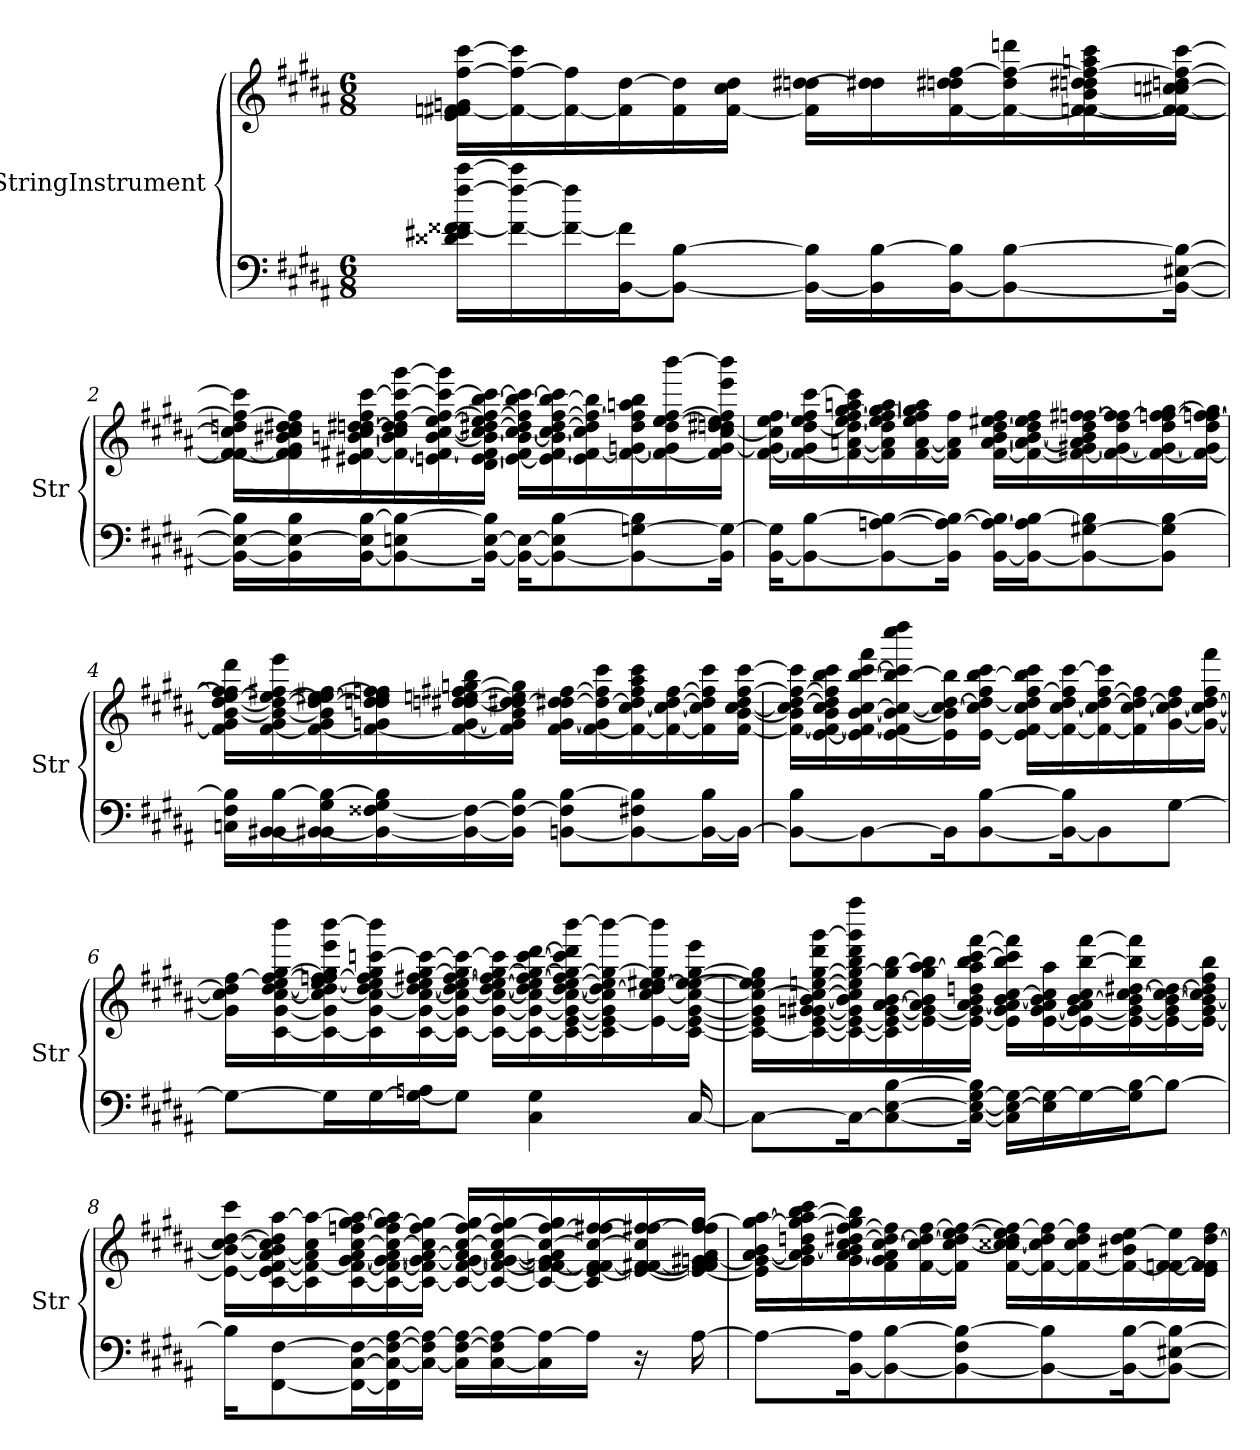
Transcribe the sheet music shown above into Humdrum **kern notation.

**kern	**kern
*part2	*part1
*staff2	*staff1
*I"StringInstrument	*I"StringInstrument
*I'Str	*I'Str
*clefF4	*clefG2
*k[f#c#g#d#a#]	*k[f#c#g#d#a#]
*M6/8	*M6/8
*MM78	*MM78
=1	=1
16d##X\ 16e#X\ [16f#\ 16f##X\ [16ff#\ [16ccc#\LL	16e\ 16fn\ [16f#X\ 16gn\ [16ff#\ [16ccc#\LL
16f#\_ 16ff#\_ 16ccc#\]	16f#\_ 16ff#\_ 16ccc#\]
16f#\_ 16ff#\]	16f#\_ 16ff#\]
[16BB\ 16f#\]J	16f#\] [16dd#\
8BB\_ [8B\J	16f#\ 16dd#\]
.	[16f#\ 16cc#\ 16dd#\JJ
16BB\_ 16B\]LL	16f#\] [16ddn\ 16dd#X\LL
16BB\] [16B\	16dd\] 16dd#X\
[16BB\ 16B\]J	[16f#\ 16ddn\ 16dd#X\ [16ff#\
8BB\_ [8B\	16f#\_ 16dd#\ 16ff#\_ 16dddn\
.	[16fn\ 16f#\_ 16b\ 16ddn\ 16dd#X\ 16ff#\_ 16aan\ 16ccc#\
16BB\_ [16E#X\ 16B\_Jk	16f\_ 16f#\_ 16ccn\ [16cc#X\ 16ddn\ 16ff#\_ [16ccc#\JJ
!!LO:LB:g=z
=2	=2
16BB\_ 16E#\_ 16B\]LL	16f\_ 16f#\_ 16cc#\] 16ddn\ 16ff#\_ 16ccc#\]LL
16BB\] 16E#\_ 16B\	16f\] 16f#\] 16g#\ 16b#X\ 16cc#\ 16dd\ 16dd#X\ 16ff#\]
[16BB\ 16E#\] [16B\J	16e#X\ [16f#X\ [16bn\ [16cc#\ [16ddn\ [16dd#X\ 16ff#\ [16ccc#\
8BB\_ 8En\ 8B\_	16f#\_ 16b\] 16cc#\] 16dd\] 16dd#\] [16ff#\ 16ccc#\_ [16ggg#\
.	16en\ 16f#\_ [16b\ [16cc#\ [16ee\ 16ff#\_ 16ccc#\_ 16ggg#\]
16BB\_ [16E\ 16B\]Jk	16d#\ [16e\ 16f#\_ 16b\] 16cc#\_ [16dd#X\ 16ee\] 16ff#\_ [16bb\ 16ccc#\_JJ
16BB\_ 16E\_KL	16e\_ 16f#\] [16b\ 16cc#\_ 16dd#\] 16ff#\] 16bb\_ 16ccc#\_LL
8BB\_ 8E\] [8B\	16e\] [16f#\ 16b\] 16cc#\_ [16dd#\ [16ff#\ 16bb\_ 16ccc#\]
.	16e\ 16f#\_ 16cc#\] 16dd#\] 16ff#\_ 16bb\]
8BB\_ [8Gn\ 8B\]	16f#\_ [16gn\ 16dd#\ 16ff#\] 16aan\ 16bb\
.	16f#\_ 16g\] 16dd#\ [16ee\ [16ff#\ [16bbb\
16BB\] 16G\_Jk	16f#\] [16g\ [16cc#\ 16ddn\ 16dd#X\ 16ee\] 16ff#\] 16eee\ 16bbb\]JJ
!!LO:LB:g=z
=3	=3
[16BB\ 16G\]KL	[16f#\ 16g\_ 16cc#\] [16ee\ 16ff#\LL
8BB\_ [8B\	16f#\_ 16g\] [16dd#\ 16ee\] 16ff#\ [16ccc#\
.	16f#\_ [16an\ 16dd#\] [16ee\ [16ff#\ 16gg#\ 16aan\ 16ccc#\]
8BB\_ [8An\ 8B\_	16f#\] 16a\] 16dd#\ 16ee\_ 16ff#\_ [16gg#\ 16aa\
.	[16f#\ [16a\ 16ee\] 16ff#\] 16gg#\] 16aa\
16BB\] 16A\_ 16B\_Jk	16f#\] 16a\] 16ff#\JJ
[16BB\ 16A\_ 16B\]LL	[16f#\ [16a\ [16b\ [16dd#\ 16ee#X\ 16ff#\LL
16BB\_ 16A\] [16B\J	16f#\_ 16a\_ 16b\_ 16dd#\] 16ee#\ 16ff#\
8BB\_ [8G#X\ 8B\]	16f#\_ [16g#X\ 16a\] 16b\] 16dd#\ [16ffn\ [16ff#X\
.	16f#\_ 16g#\_ 16dd#\ 16ff\] 16ff#\_
8BB\] 8G#\] [8B\J	16f#\_ 16g#\_ 16dd#\ 16ffn\ 16ff#\_ [16gg#\
.	16f#\_ 16g#\] 16dd#\ [16ffn\ 16ff#\_ 16gg#\]JJ
!!LO:LB:g=z
=4	=4
16Cn\ 16F#\ 16B\]LL	16f#\] 16g#\ [16b\ [16dd#\ [16ee\ 16ff\] 16ff#\] 16ddd#\LL
[16BB\ 16BB#X\ [16B\	[16f#\ 16g#\ 16b\_ 16dd#\_ 16ee\_ 16ff#X\ 16eee\
16BB\_ 16BB#X\ 16G#\ 16B\_	16f#\_ 16g#\ 16b\] 16dd#\_ 16ee\_ 16ee#X\ [16ff#\
16BB\_ [16F##X\ 16G#\ 16B\]	16f#\_ 16gn\ 16ddn\ 16dd#\] 16ee\] 16ffn\ 16ff#\]
16BB\_ 16F##\_	16f#\_ [16g\ [16ddn\ 16dd#X\ [16een\ 16ff#X\ [16ggn\ 16bb\
16BB\] 16F##\_ 16B\JJ	16f#\] 16g\] 16b\ 16dd\_ 16dd#X\ 16ee\] 16gg\]JJ
[8BBn\ 8F##\] [8B\L	16f#\ [16g\ 16dd\] [16dd#X\ [16ff#\LL
.	[16f#\ 16g\] 16dd#\_ 16ff#\] 16ccc#\
8BB\_ 8F#X\ 8B\]	16f#\_ [16cc#\ 16dd#\] 16ff#\ 16aa#\ 16ccc#\
.	16f#\_ 16cc#\_ [16dd#\ [16ff#\
16BB\_ 16B\L	16f#\] 16cc#\] 16dd#\] 16ff#\] 16ccc#\
16BB\JJ_	[16f#\ [16b\ [16cc#\ 16dd#\ [16ff#\ [16ccc#\JJ
!!LO:LB:g=z
=5	=5
8BB\_ 8B\L	16f#\_ 16b\] 16cc#\] [16dd#\ 16ff#\_ 16ccc#\]LL
.	[16e\ 16f#\_ 16b\ 16cc#\ 16dd#\] 16ff#\] 16bb\ 16ccc#\
8BB\_	16e\] 16f#\_ [16b\ [16cc#\ [16bb\ [16ccc#\ 16fff#\
.	[16e\ 16f#\] 16b\_ 16cc#\_ 16bb\_ 16ccc#\] 16cccc#\ 16dddd#\
16BB\K]	16e\] 16b\] 16cc#\_ [16dd#\ 16bb\]
[8BB\ [8B\	[16e\ 16cc#\] 16dd#\_ 16ff#\ [16bb\ 16ccc#\JJ
.	16e\] [16f#\ 16cc#\ 16dd#\] [16ff#\ 16bb\] 16ccc#\LL
16BB\_ 16B\]K	16f#\_ [16cc#\ 16dd#\ 16ff#\] [16ccc#\
8BB\]	16f#\_ 16cc#\] [16dd#\ [16ff#\ 16ccc#\]
.	16f#\] [16cc#\ 16dd#\_ 16ff#\]
[8G#\J	[16g#\ 16cc#\_ 16dd#\] 16ff#\
.	16g#\_ 16cc#\_ [16dd#\ 16ff#\ 16fff#\JJ
!!LO:PB:g=z
=6	=6
8G#\L_	16g#\] 16cc#\] 16dd#\] [16ff#\LL
.	[16c#\ [16g#\ [16cc#\ [16dd#\ 16ee\ 16ff#\_ [16gg#\ 16bbb\
16G#\L]	16c#\_ 16g#\] 16cc#\_ 16dd#\] [16ee\ 16ffn\ 16ff#\_ 16gg#\] 16eee\ [16bbb\
[16G#\	16c#\] [16g#\ 16cc#\] [16dd#\ 16ee\] 16ff#\] 16gg#\ [16cccn\ 16bbb\]
16G#\_ 16An\J	[16c#\ 16g#\_ [16cc#\ 16dd#\_ 16ee\ 16ff#X\ [16gg#\ 16ccc\_
8G#\J]	16c#\_ 16g#\] 16cc#\_ 16dd#\] [16ee\ [16ff#\ 16gg#\] 16ccc\_JJ
.	16c#\_ [16g#\ 16cc#\_ [16dd#\ 16ee\_ 16ff#\] [16gg#\ 16ccc\]LL
4C#\ 4G#\	16c#\_ 16g#\_ 16cc#\_ 16dd#\] 16ee\] [16ff#\ 16gg#\_ [16ccc\ [16ddd#\
.	16c#\_ [16e\ 16g#\_ 16cc#\_ [16dd#\ [16ee\ 16ff#\] 16gg#\_ 16ccc\] 16ddd#\] [16bbb\
.	16c#\] 16e\_ 16g#\] 16cc#\] 16dd#\_ 16ee\] 16gg#\_ 16bbb\_
.	16e\_ [16cc#\ 16dd#\] [16ee\ [16ee#X\ 16gg#\] 16bbb\]
[16C#/	[16c#\ 16e\_ [16g#\ 16cc#\_ 16ee\_ 16ee#\_ [16gg#\ 16eee\JJ
!!LO:LB:g=z
=7	=7
8C#\L_	16c#\_ 16e\] 16g#\] 16cc#\_ 16ee\] 16ee#\] 16gg#\]LL
.	16c#\_ [16e\ 16gn\ [16g#X\ [16b\ 16cc#\_ [16een\ [16gg#\ 16ddd#\ [16ggg#\
16C#\K_	16c#\_ 16e\_ 16g#\] 16b\] 16cc#\] 16ee\] 16gg#\_ 16bb\ 16ddd#\ 16ggg#\] 16ffff#\
8C#\_ [8E\ [8B\	16c#\] 16e\_ [16g#\ [16a#\ [16b\ 16gg#\] [16bb\
.	16e\_ 16g#\_ 16a#\] 16b\] 16gg#\ [16aa#\ 16bb\]
16C#\_ 16E\_ [16G#\ 16B\]Jk	16e\_ 16g#\] [16a#\ 16b\ 16ddn\ 16aa#\] 16bb\ [16ccc#\ [16fff#\JJ
16C#\] 16E\_ 16G#\_LL	16e\] 16g#\ 16a#\] [16b\ [16cc#\ 16bb\ 16ccc#\] 16fff#\]LL
16E\] 16G#\_	[16e\ [16g#\ 16a#\ 16b\] 16cc#\] 16aa#\
16G#\_	16e\_ 16g#\_ 16a#\ [16b\ 16cc#\ [16bb\ [16fff#\
16G#\] [16B\J	16e\_ 16g#\_ 16b\] [16cc#\ [16dd#X\ 16bb\] 16fff#\]
8B\J_	16e\_ 16g#\] [16b\ 16cc#\_ 16dd#\_
.	16e\_ 16g#\ 16b\_ 16cc#\] 16dd#\] 16ff#\ 16bb\JJ
!!LO:LB:g=z
=8	=8
16B\KL]	16e\_ 16b\_ [16cc#\ [16dd#\ 16ccc#\LL
[8FF#\ [8F#\	[16c#\ 16e\] [16f#\ [16a#\ 16b\] 16cc#\] 16dd#\] [16aa#\
.	16c#\] 16f#\_ 16a#\] 16cc#\ 16aa#\_
16FF#\_ [16C#\ 16F#\_L	[16c#\ 16f#\_ [16g#\ 16a#\ [16cc#\ 16ffn\ [16gg#\ 16aa#\_
16FF#\] 16C#\_ 16F#\_ [16A#\	16c#\_ 16f#\_ 16g#\_ [16a#\ 16cc#\_ 16ff\ 16gg#\_ 16aa#\]
16C#\_ 16F#\] 16A#\_JJ	16c#\_ 16f#\] 16g#\_ 16a#\_ 16cc#\] 16ff\ 16gg#\_JJ
16C#\] [16F#\ 16A#\_LL	16c#/_ [16f#/ 16g#/_ 16a#/_ [16cc#/ 16ff/ 16gg#/_LL
[16C#\ 16F#\] 16A#\_	16c#/_ 16f#/_ 16g#/_ 16a#/_ 16cc#/_ 16ff/ 16gg#/_
16C#\] 16A#\_	16c#/_ [16fn/ 16f#/_ 16g#/] 16a#/] 16cc#/_ [16ff/ 16gg#/]
16A#\JJ]	16c#/] [16e/ 16f/_ 16f#/] 16cc#/_ 16ff/_ 16ff#X/
16r	16e/_ 16f/_ [16f#X/ 16cc#/] 16ff/_ [16ff#X/
[16A#\	16e/_ 16f/] 16f#/] 16gn/ [16g#X/ 16a#/ 16ff/] 16ff#/] [16gg#/JJ
!!LO:LB:g=z
=9	=9
8A#\L_	16e\] 16g#\_ [16a#\ 16b\ 16gg#\_ [16aa#\LL
.	16g#\] 16a#\] [16b\ 16ddn\ 16gg#\_ 16aa#\] [16bb\ 16ccc#\
[16BB\ 16A#\]K	16g#\ [16a#\ 16b\] 16cc#\ [16dd#X\ [16ff#\ 16gg#\] 16bb\]
8BB\_ [8B\	16f#\ 16g#\ 16a#\] [16cc#\ 16dd#\_ 16ff#\]
.	[16f#\ 16cc#\] 16dd#\_ [16ff#\
8BB\_ 8F#\ 8B\_	16f#\] [16cc#\ 16dd#\] [16ee\ 16ff#\_JJ
.	[16f#\ 16cc#\] [16cc##X\ 16dd#\ 16ee\] 16ff#\_LL
8BB\_ 8B\]	16f#\_ 16cc##\] 16dd#\ 16ff#\_
.	16f#\_ 16cc##\ 16dd#\ 16ff#\]
16BB\_ [16B\K	16f#\_ 16b#X\ 16dd#\ [16ee\
8BB\_ [8E#X\ 8B\_J	[16fn\ 16f#\_ 16ee\]
.	16e\ 16f\] 16f#\] [16dd#\ 16ff#\JJ
=	=
*-	*-
